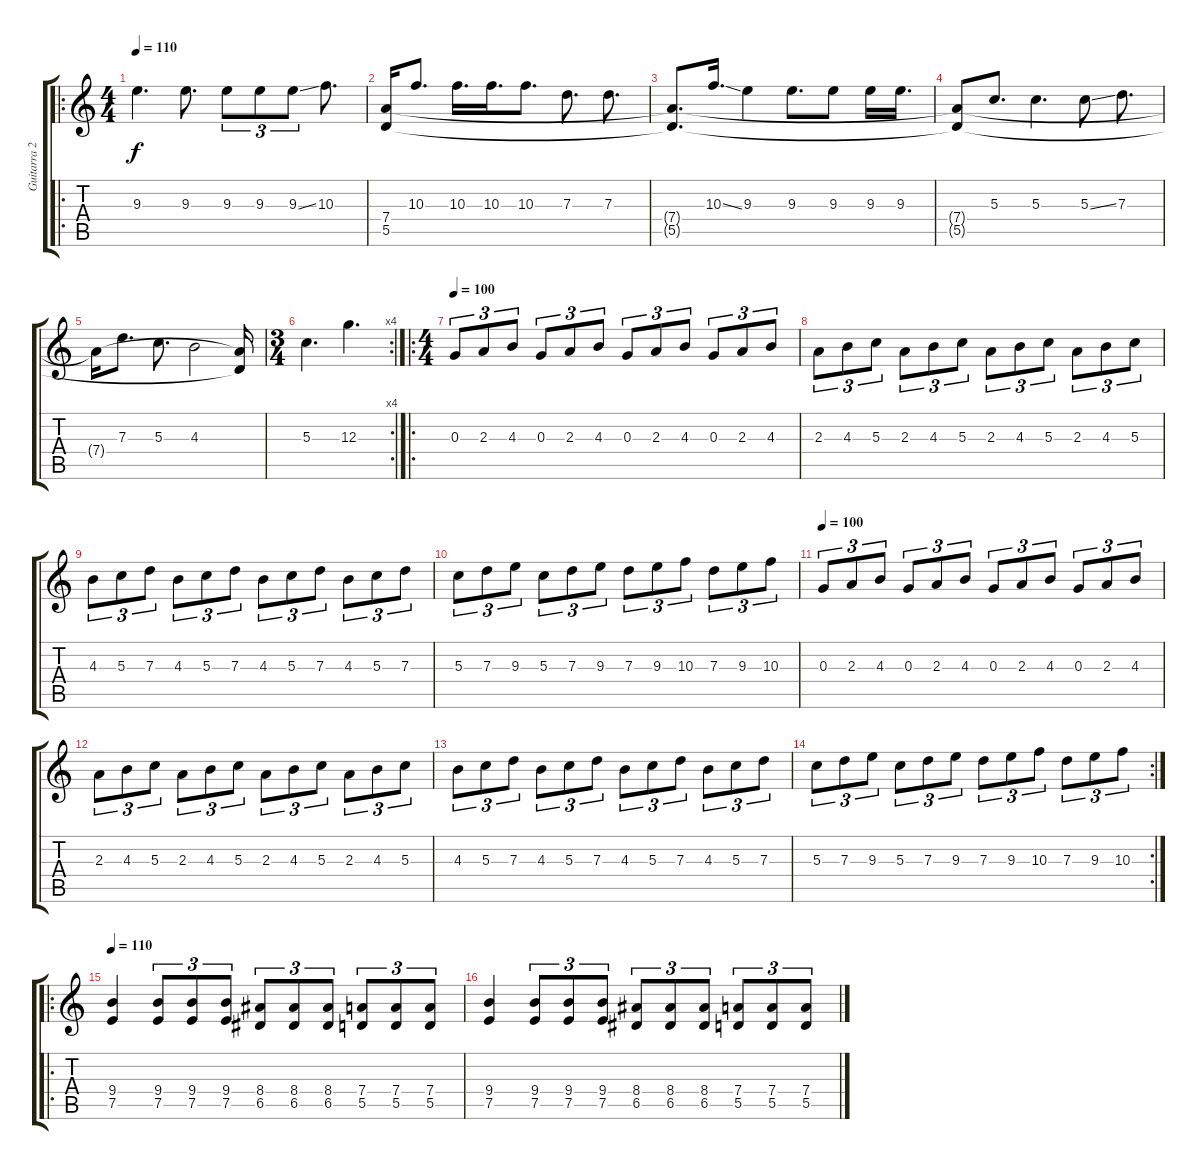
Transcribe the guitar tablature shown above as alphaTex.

\track ("Guitarra 2" "Guitarra 2") {instrument distortionguitar}
\staff {score tabs}
\tuning (E4 B3 G3 D3 A2 E2) {hide}
\ro
\ts (4 4)
\tempo 110
\clef g2
\ks c
9.3.4{d dy f} 9.3.8{d} 9.3.8{tu (3 2)} 9.3.8{tu (3 2)} 9.3{ss}.8{tu (3 2)} 10.3.8{d} |
(7.4{t} 5.5{t}).16 10.3.8{d} 10.3.16{d} 10.3.16{d} 10.3.8{d} 7.3.8{d} 7.3.8{d} |
(7.4{t} 5.5{t}).8{d} 10.3{ss}.16{d} 9.3.4 9.3.8{d} 9.3.8 9.3.16 9.3.16{d} |
(7.4{t} 5.5{t}).8 5.3.8{d} 5.3.4{d} 5.3{ss}.8 7.3.8{d} |
7.4{t}.16 7.3.8{d} 5.3.8{d} 4.3.2 (7.4{t} 5.5{t}).16 |
\rc 4
\ts (3 4)
5.3.4{d} 12.3.4{d} |
\ro
\ts (4 4)
\tempo 100
0.3.8{tu (3 2)} 2.3.8{tu (3 2)} 4.3.8{tu (3 2)} 0.3.8{tu (3 2)} 2.3.8{tu (3 2)} 4.3.8{tu (3 2)} 0.3.8{tu (3 2)} 2.3.8{tu (3 2)} 4.3.8{tu (3 2)} 0.3.8{tu (3 2)} 2.3.8{tu (3 2)} 4.3.8{tu (3 2)} |
2.3.8{tu (3 2)} 4.3.8{tu (3 2)} 5.3.8{tu (3 2)} 2.3.8{tu (3 2)} 4.3.8{tu (3 2)} 5.3.8{tu (3 2)} 2.3.8{tu (3 2)} 4.3.8{tu (3 2)} 5.3.8{tu (3 2)} 2.3.8{tu (3 2)} 4.3.8{tu (3 2)} 5.3.8{tu (3 2)} |
4.3.8{tu (3 2)} 5.3.8{tu (3 2)} 7.3.8{tu (3 2)} 4.3.8{tu (3 2)} 5.3.8{tu (3 2)} 7.3.8{tu (3 2)} 4.3.8{tu (3 2)} 5.3.8{tu (3 2)} 7.3.8{tu (3 2)} 4.3.8{tu (3 2)} 5.3.8{tu (3 2)} 7.3.8{tu (3 2)} |
5.3.8{tu (3 2)} 7.3.8{tu (3 2)} 9.3.8{tu (3 2)} 5.3.8{tu (3 2)} 7.3.8{tu (3 2)} 9.3.8{tu (3 2)} 7.3.8{tu (3 2)} 9.3.8{tu (3 2)} 10.3.8{tu (3 2)} 7.3.8{tu (3 2)} 9.3.8{tu (3 2)} 10.3.8{tu (3 2)} |
\tempo 100
0.3.8{tu (3 2)} 2.3.8{tu (3 2)} 4.3.8{tu (3 2)} 0.3.8{tu (3 2)} 2.3.8{tu (3 2)} 4.3.8{tu (3 2)} 0.3.8{tu (3 2)} 2.3.8{tu (3 2)} 4.3.8{tu (3 2)} 0.3.8{tu (3 2)} 2.3.8{tu (3 2)} 4.3.8{tu (3 2)} |
2.3.8{tu (3 2)} 4.3.8{tu (3 2)} 5.3.8{tu (3 2)} 2.3.8{tu (3 2)} 4.3.8{tu (3 2)} 5.3.8{tu (3 2)} 2.3.8{tu (3 2)} 4.3.8{tu (3 2)} 5.3.8{tu (3 2)} 2.3.8{tu (3 2)} 4.3.8{tu (3 2)} 5.3.8{tu (3 2)} |
4.3.8{tu (3 2)} 5.3.8{tu (3 2)} 7.3.8{tu (3 2)} 4.3.8{tu (3 2)} 5.3.8{tu (3 2)} 7.3.8{tu (3 2)} 4.3.8{tu (3 2)} 5.3.8{tu (3 2)} 7.3.8{tu (3 2)} 4.3.8{tu (3 2)} 5.3.8{tu (3 2)} 7.3.8{tu (3 2)} |
\rc 2
5.3.8{tu (3 2)} 7.3.8{tu (3 2)} 9.3.8{tu (3 2)} 5.3.8{tu (3 2)} 7.3.8{tu (3 2)} 9.3.8{tu (3 2)} 7.3.8{tu (3 2)} 9.3.8{tu (3 2)} 10.3.8{tu (3 2)} 7.3.8{tu (3 2)} 9.3.8{tu (3 2)} 10.3.8{tu (3 2)} |
\ro
\tempo 110
(9.4 7.5).4 (9.4 7.5).8{tu (3 2)} (9.4 7.5).8{tu (3 2)} (9.4 7.5).8{tu (3 2)} (8.4 6.5).8{tu (3 2)} (8.4 6.5).8{tu (3 2)} (8.4 6.5).8{tu (3 2)} (7.4 5.5).8{tu (3 2)} (7.4 5.5).8{tu (3 2)} (7.4 5.5).8{tu (3 2)} |
(9.4 7.5).4 (9.4 7.5).8{tu (3 2)} (9.4 7.5).8{tu (3 2)} (9.4 7.5).8{tu (3 2)} (8.4 6.5).8{tu (3 2)} (8.4 6.5).8{tu (3 2)} (8.4 6.5).8{tu (3 2)} (7.4 5.5).8{tu (3 2)} (7.4 5.5).8{tu (3 2)} (7.4 5.5).8{tu (3 2)}
